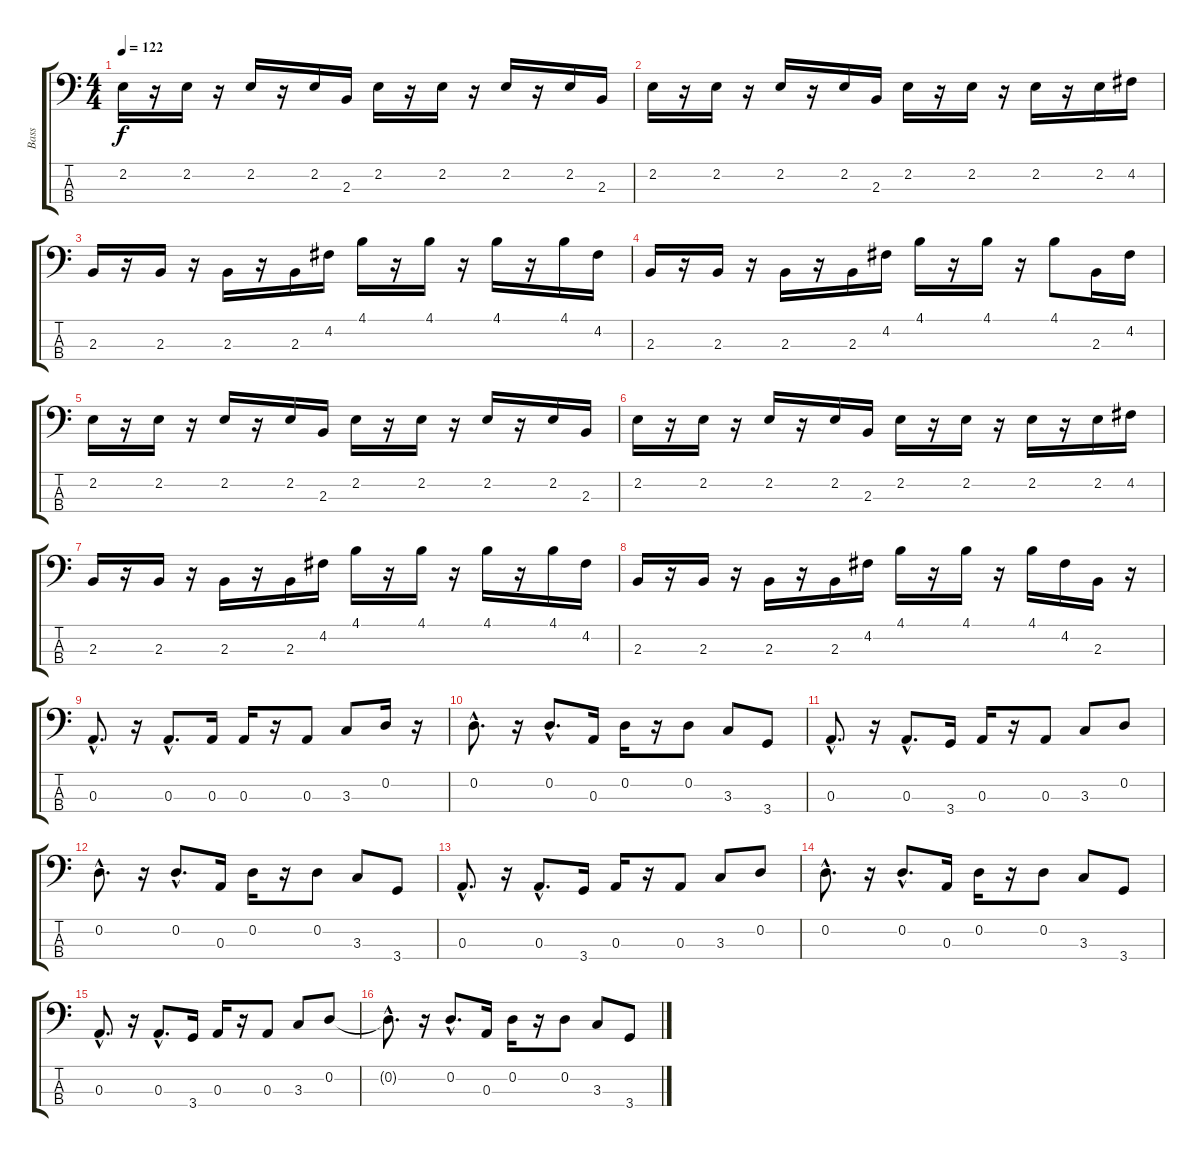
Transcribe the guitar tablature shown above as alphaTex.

\track ("Bass                " "Bass      ") {instrument electricbassfinger}
\staff {score tabs}
\tuning (G2 D2 A1 E1) {hide}
\ts (4 4)
\tempo 122
\clef f4
\ks c
2.2.16{dy f instrument electricbassfinger} r.16 2.2.16 r.16 2.2.16 r.16 2.2.16 2.3.16 2.2.16 r.16 2.2.16 r.16 2.2.16 r.16 2.2.16 2.3.16 |
2.2.16 r.16 2.2.16 r.16 2.2.16 r.16 2.2.16 2.3.16 2.2.16 r.16 2.2.16 r.16 2.2.16 r.16 2.2.16 4.2.16 |
2.3.16 r.16 2.3.16 r.16 2.3.16 r.16 2.3.16 4.2.16 4.1.16 r.16 4.1.16 r.16 4.1.16 r.16 4.1.16 4.2.16 |
2.3.16 r.16 2.3.16 r.16 2.3.16 r.16 2.3.16 4.2.16 4.1.16 r.16 4.1.16 r.16 4.1.8 2.3.16 4.2.16 |
2.2.16 r.16 2.2.16 r.16 2.2.16 r.16 2.2.16 2.3.16 2.2.16 r.16 2.2.16 r.16 2.2.16 r.16 2.2.16 2.3.16 |
2.2.16 r.16 2.2.16 r.16 2.2.16 r.16 2.2.16 2.3.16 2.2.16 r.16 2.2.16 r.16 2.2.16 r.16 2.2.16 4.2.16 |
2.3.16 r.16 2.3.16 r.16 2.3.16 r.16 2.3.16 4.2.16 4.1.16 r.16 4.1.16 r.16 4.1.16 r.16 4.1.16 4.2.16 |
2.3.16 r.16 2.3.16 r.16 2.3.16 r.16 2.3.16 4.2.16 4.1.16 r.16 4.1.16 r.16 4.1.16 4.2.16 2.3.16 r.16 |
0.3{hac}.8{d} r.16 0.3{hac}.8{d} 0.3.16 0.3.16 r.16 0.3.8 3.3.8 0.2.16 r.16 |
0.2{hac}.8{d} r.16 0.2{hac}.8{d} 0.3.16 0.2.16 r.16 0.2.8 3.3.8 3.4.8 |
0.3{hac}.8{d} r.16 0.3{hac}.8{d} 3.4.16 0.3.16 r.16 0.3.8 3.3.8 0.2.8 |
0.2{hac}.8{d} r.16 0.2{hac}.8{d} 0.3.16 0.2.16 r.16 0.2.8 3.3.8 3.4.8 |
0.3{hac}.8{d} r.16 0.3{hac}.8{d} 3.4.16 0.3.16 r.16 0.3.8 3.3.8 0.2.8 |
0.2{hac}.8{d} r.16 0.2{hac}.8{d} 0.3.16 0.2.16 r.16 0.2.8 3.3.8 3.4.8 |
0.3{hac}.8{d} r.16 0.3{hac}.8{d} 3.4.16 0.3.16 r.16 0.3.8 3.3.8 0.2.8 |
0.2{hac t}.8{d} r.16 0.2{hac}.8{d} 0.3.16 0.2.16 r.16 0.2.8 3.3.8 3.4.8
